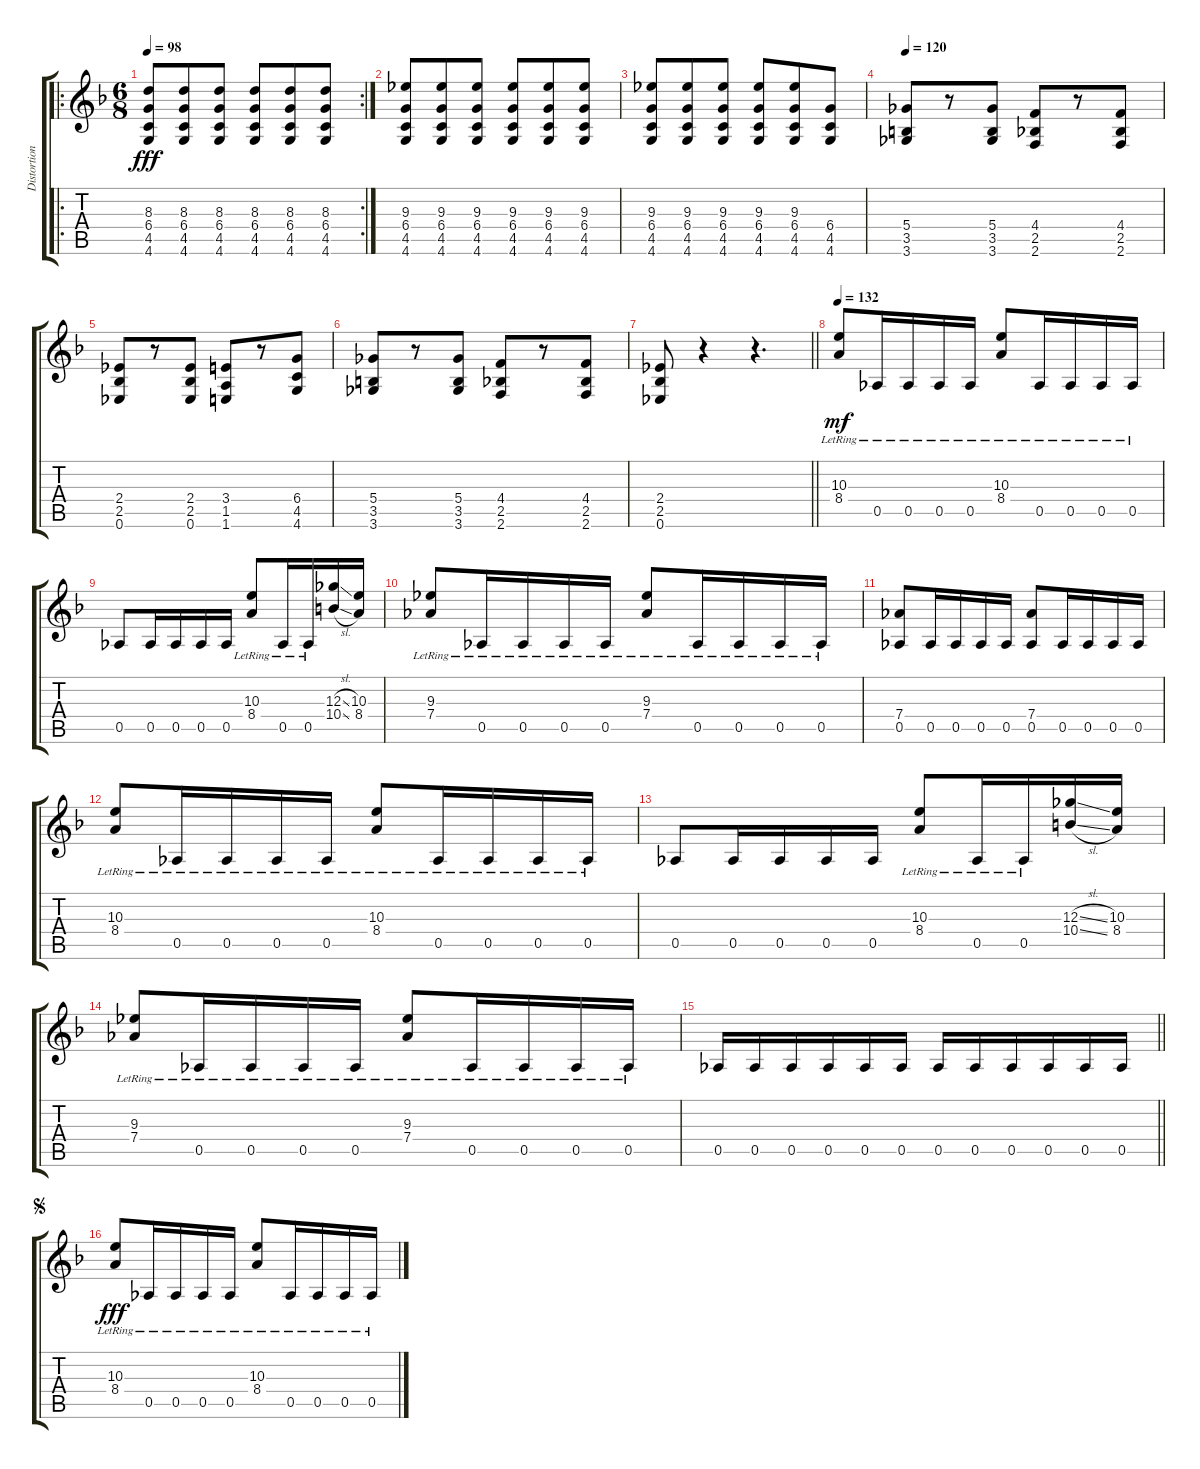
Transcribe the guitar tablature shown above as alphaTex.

\track ("Distortion Guitar" "Distortion") {instrument overdrivenguitar}
\staff {score tabs}
\tuning (Eb4 Bb3 Gb3 Db3 Ab2 Eb2) {hide}
\ro
\rc 2
\ts (6 8)
\tempo 98
\clef g2
\ks f
(8.3 6.4 4.5 4.6).8{dy fff} (8.3 6.4 4.5 4.6).8 (8.3 6.4 4.5 4.6).8 (8.3 6.4 4.5 4.6).8 (8.3 6.4 4.5 4.6).8 (8.3 6.4 4.5 4.6).8 |
(9.3 6.4 4.5 4.6).8 (9.3 6.4 4.5 4.6).8 (9.3 6.4 4.5 4.6).8 (9.3 6.4 4.5 4.6).8 (9.3 6.4 4.5 4.6).8 (9.3 6.4 4.5 4.6).8 |
(9.3 6.4 4.5 4.6).8 (9.3 6.4 4.5 4.6).8 (9.3 6.4 4.5 4.6).8 (9.3 6.4 4.5 4.6).8 (9.3 6.4 4.5 4.6).8 (6.4 4.5 4.6).8 |
\tempo 120
(5.4 3.5 3.6).8 r.8 (5.4 3.5 3.6).8 (4.4 2.5 2.6).8 r.8 (4.4 2.5 2.6).8 |
(2.4 2.5 0.6).8 r.8 (2.4 2.5 0.6).8 (3.4 1.5 1.6).8 r.8 (6.4 4.5 4.6).8 |
(5.4 3.5 3.6).8 r.8 (5.4 3.5 3.6).8 (4.4 2.5 2.6).8 r.8 (4.4 2.5 2.6).8 |
\barLineRight lightlight
(2.4 2.5 0.6).8 r.4 r.4{d} |
\tempo 132
(10.3{lr} 8.4{lr}).8{dy mf} 0.5{lr}.16 0.5{lr}.16 0.5{lr}.16 0.5{lr}.16 (10.3{lr} 8.4{lr}).8 0.5{lr}.16 0.5{lr}.16 0.5{lr}.16 0.5{lr}.16 |
0.5.8 0.5.16 0.5.16 0.5.16 0.5.16 (10.3{lr} 8.4{lr}).8 0.5{lr}.16 0.5{lr}.16 (12.3{sl} 10.4{sl}).16 (10.3 8.4).16 |
(9.3{lr} 7.4{lr}).8 0.5{lr}.16 0.5{lr}.16 0.5{lr}.16 0.5{lr}.16 (9.3{lr} 7.4{lr}).8 0.5{lr}.16 0.5{lr}.16 0.5{lr}.16 0.5{lr}.16 |
(7.4 0.5).8 0.5.16 0.5.16 0.5.16 0.5.16 (7.4 0.5).8 0.5.16 0.5.16 0.5.16 0.5.16 |
(10.3{lr} 8.4{lr}).8 0.5{lr}.16 0.5{lr}.16 0.5{lr}.16 0.5{lr}.16 (10.3{lr} 8.4{lr}).8 0.5{lr}.16 0.5{lr}.16 0.5{lr}.16 0.5{lr}.16 |
0.5.8 0.5.16 0.5.16 0.5.16 0.5.16 (10.3{lr} 8.4{lr}).8 0.5{lr}.16 0.5{lr}.16 (12.3{sl} 10.4{sl}).16 (10.3 8.4).16 |
(9.3{lr} 7.4{lr}).8 0.5{lr}.16 0.5{lr}.16 0.5{lr}.16 0.5{lr}.16 (9.3{lr} 7.4{lr}).8 0.5{lr}.16 0.5{lr}.16 0.5{lr}.16 0.5{lr}.16 |
\barLineRight lightlight
0.5.16 0.5.16 0.5.16 0.5.16 0.5.16 0.5.16 0.5.16 0.5.16 0.5.16 0.5.16 0.5.16 0.5.16 |
\jump segno
(10.3{lr} 8.4{lr}).8{dy fff} 0.5{lr}.16 0.5{lr}.16 0.5{lr}.16 0.5{lr}.16 (10.3{lr} 8.4{lr}).8 0.5{lr}.16 0.5{lr}.16 0.5{lr}.16 0.5{lr}.16
